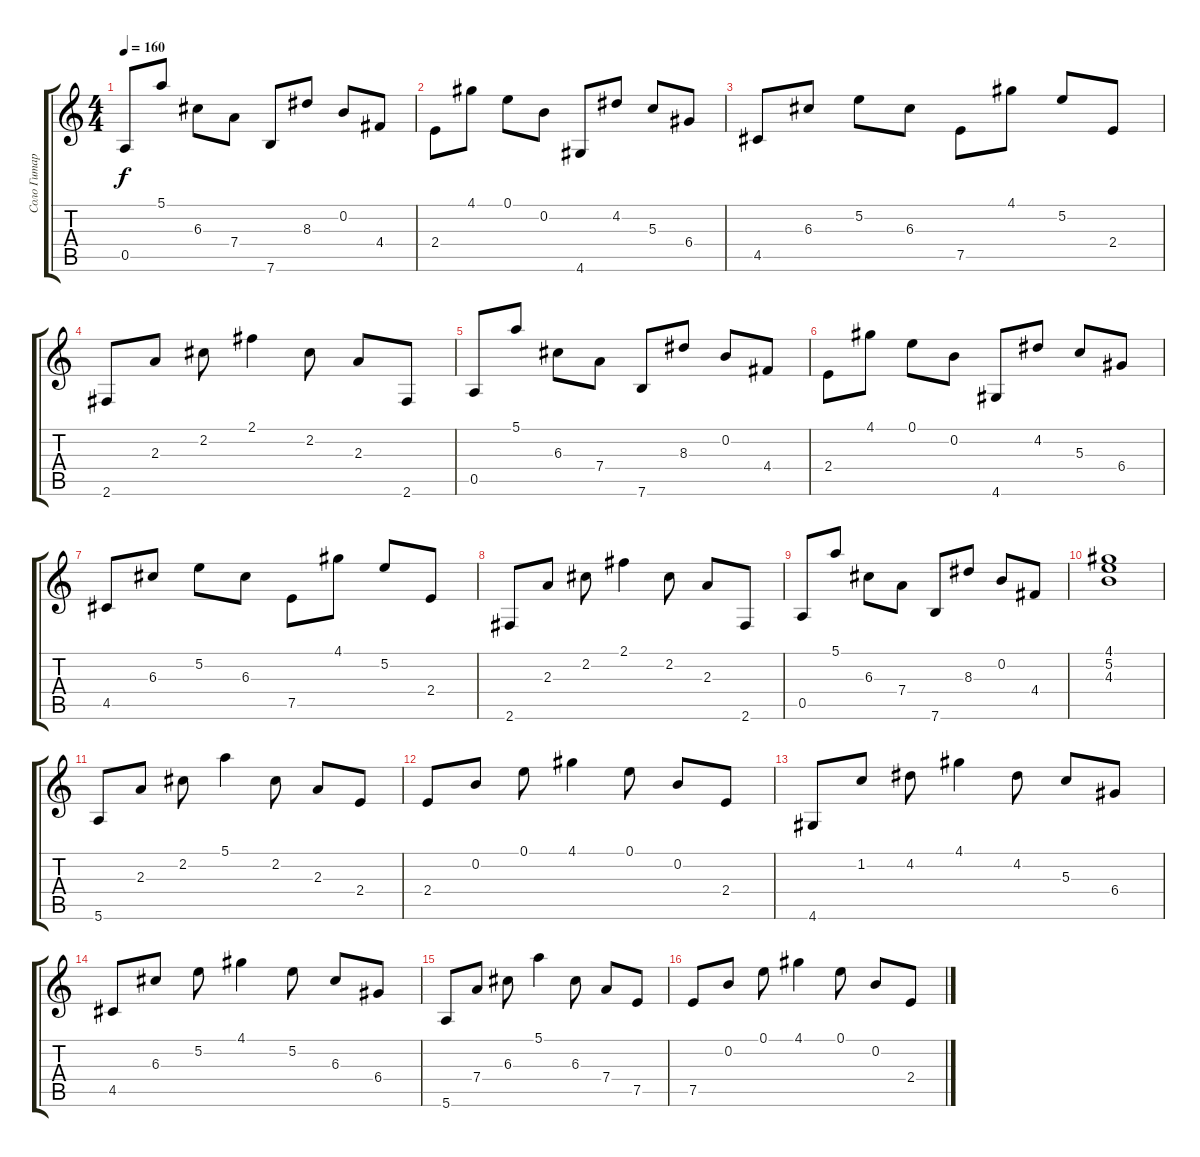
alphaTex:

\track ("Соло Гитара" "Соло Гитар") {instrument distortionguitar}
\staff {score tabs}
\tuning (E4 B3 G3 D3 A2 E2) {hide}
\ts (4 4)
\tempo 160
\clef g2
\ks c
0.5.8{dy f} 5.1.8 6.3.8 7.4.8 7.6.8 8.3.8 0.2.8 4.4.8 |
2.4.8 4.1.8 0.1.8 0.2.8 4.6.8 4.2.8 5.3.8 6.4.8 |
4.5.8 6.3.8 5.2.8 6.3.8 7.5.8 4.1.8 5.2.8 2.4.8 |
2.6.8 2.3.8 2.2.8 2.1.4 2.2.8 2.3.8 2.6.8 |
0.5.8 5.1.8 6.3.8 7.4.8 7.6.8 8.3.8 0.2.8 4.4.8 |
2.4.8 4.1.8 0.1.8 0.2.8 4.6.8 4.2.8 5.3.8 6.4.8 |
4.5.8 6.3.8 5.2.8 6.3.8 7.5.8 4.1.8 5.2.8 2.4.8 |
2.6.8 2.3.8 2.2.8 2.1.4 2.2.8 2.3.8 2.6.8 |
0.5.8 5.1.8 6.3.8 7.4.8 7.6.8 8.3.8 0.2.8 4.4.8 |
(4.1 5.2 4.3).1 |
5.6.8 2.3.8 2.2.8 5.1.4 2.2.8 2.3.8 2.4.8 |
2.4.8 0.2.8 0.1.8 4.1.4 0.1.8 0.2.8 2.4.8 |
4.6.8 1.2.8 4.2.8 4.1.4 4.2.8 5.3.8 6.4.8 |
4.5.8 6.3.8 5.2.8 4.1.4 5.2.8 6.3.8 6.4.8 |
5.6.8 7.4.8 6.3.8 5.1.4 6.3.8 7.4.8 7.5.8 |
7.5.8 0.2.8 0.1.8 4.1.4 0.1.8 0.2.8 2.4.8
